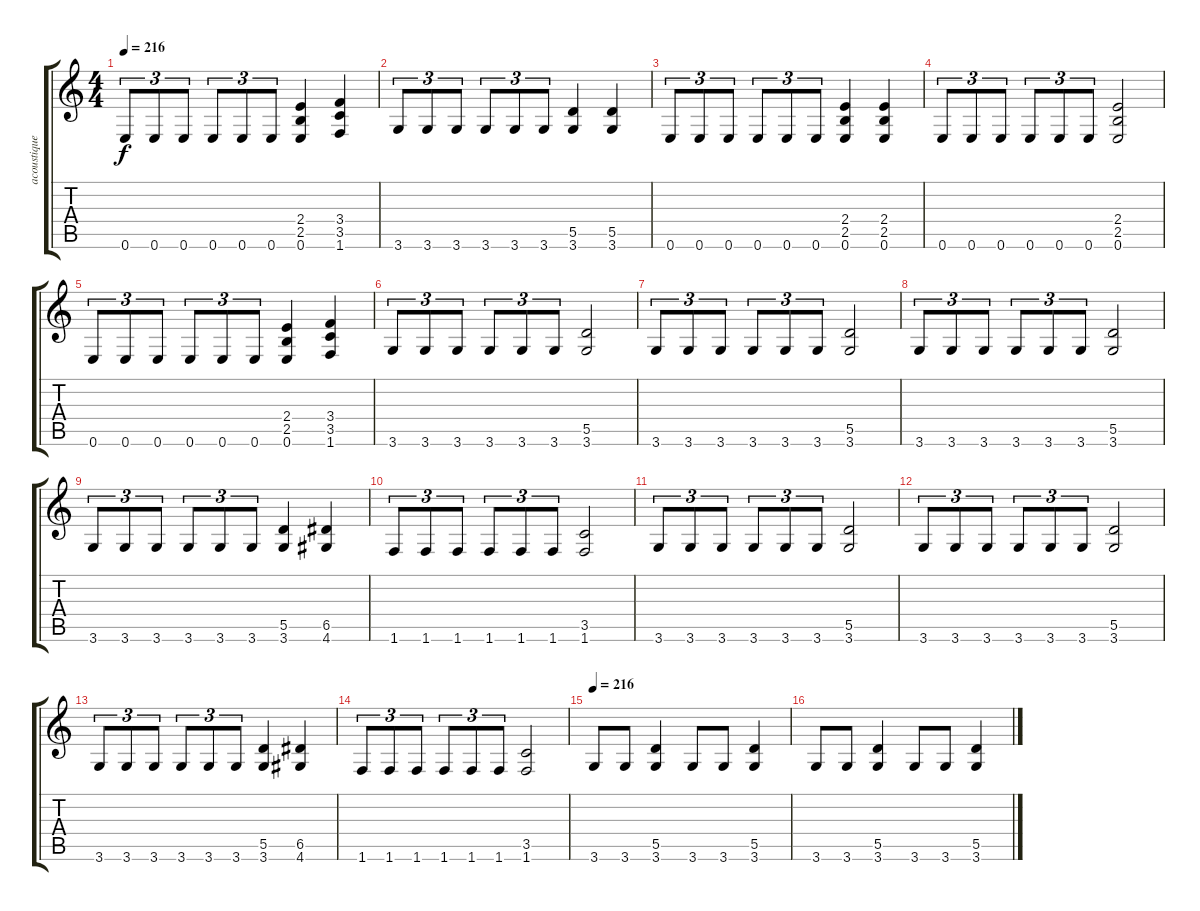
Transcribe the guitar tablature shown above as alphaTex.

\track ("acoustique 2" "acoustique") {instrument acousticguitarsteel}
\staff {score tabs}
\tuning (E4 B3 G3 D3 A2 E2) {hide}
\ts (4 4)
\tempo 216
\clef g2
\ks c
0.6.8{tu (3 2) dy f} 0.6.8{tu (3 2)} 0.6.8{tu (3 2)} 0.6.8{tu (3 2)} 0.6.8{tu (3 2)} 0.6.8{tu (3 2)} (2.4 2.5 0.6).4 (3.4 3.5 1.6).4 |
3.6.8{tu (3 2)} 3.6.8{tu (3 2)} 3.6.8{tu (3 2)} 3.6.8{tu (3 2)} 3.6.8{tu (3 2)} 3.6.8{tu (3 2)} (5.5 3.6).4 (5.5 3.6).4 |
0.6.8{tu (3 2)} 0.6.8{tu (3 2)} 0.6.8{tu (3 2)} 0.6.8{tu (3 2)} 0.6.8{tu (3 2)} 0.6.8{tu (3 2)} (2.4 2.5 0.6).4 (2.4 2.5 0.6).4 |
0.6.8{tu (3 2)} 0.6.8{tu (3 2)} 0.6.8{tu (3 2)} 0.6.8{tu (3 2)} 0.6.8{tu (3 2)} 0.6.8{tu (3 2)} (2.4 2.5 0.6).2 |
0.6.8{tu (3 2)} 0.6.8{tu (3 2)} 0.6.8{tu (3 2)} 0.6.8{tu (3 2)} 0.6.8{tu (3 2)} 0.6.8{tu (3 2)} (2.4 2.5 0.6).4 (3.4 3.5 1.6).4 |
3.6.8{tu (3 2)} 3.6.8{tu (3 2)} 3.6.8{tu (3 2)} 3.6.8{tu (3 2)} 3.6.8{tu (3 2)} 3.6.8{tu (3 2)} (5.5 3.6).2 |
3.6.8{tu (3 2)} 3.6.8{tu (3 2)} 3.6.8{tu (3 2)} 3.6.8{tu (3 2)} 3.6.8{tu (3 2)} 3.6.8{tu (3 2)} (5.5 3.6).2 |
3.6.8{tu (3 2)} 3.6.8{tu (3 2)} 3.6.8{tu (3 2)} 3.6.8{tu (3 2)} 3.6.8{tu (3 2)} 3.6.8{tu (3 2)} (5.5 3.6).2 |
3.6.8{tu (3 2)} 3.6.8{tu (3 2)} 3.6.8{tu (3 2)} 3.6.8{tu (3 2)} 3.6.8{tu (3 2)} 3.6.8{tu (3 2)} (5.5 3.6).4 (6.5 4.6).4 |
1.6.8{tu (3 2)} 1.6.8{tu (3 2)} 1.6.8{tu (3 2)} 1.6.8{tu (3 2)} 1.6.8{tu (3 2)} 1.6.8{tu (3 2)} (3.5 1.6).2 |
3.6.8{tu (3 2)} 3.6.8{tu (3 2)} 3.6.8{tu (3 2)} 3.6.8{tu (3 2)} 3.6.8{tu (3 2)} 3.6.8{tu (3 2)} (5.5 3.6).2 |
3.6.8{tu (3 2)} 3.6.8{tu (3 2)} 3.6.8{tu (3 2)} 3.6.8{tu (3 2)} 3.6.8{tu (3 2)} 3.6.8{tu (3 2)} (5.5 3.6).2 |
3.6.8{tu (3 2)} 3.6.8{tu (3 2)} 3.6.8{tu (3 2)} 3.6.8{tu (3 2)} 3.6.8{tu (3 2)} 3.6.8{tu (3 2)} (5.5 3.6).4 (6.5 4.6).4 |
1.6.8{tu (3 2)} 1.6.8{tu (3 2)} 1.6.8{tu (3 2)} 1.6.8{tu (3 2)} 1.6.8{tu (3 2)} 1.6.8{tu (3 2)} (3.5 1.6).2 |
\tempo 216
3.6.8{volume 13 balance 8 instrument overdrivenguitar} 3.6.8 (5.5 3.6).4 3.6.8 3.6.8 (5.5 3.6).4 |
3.6.8 3.6.8 (5.5 3.6).4 3.6.8 3.6.8 (5.5 3.6).4
